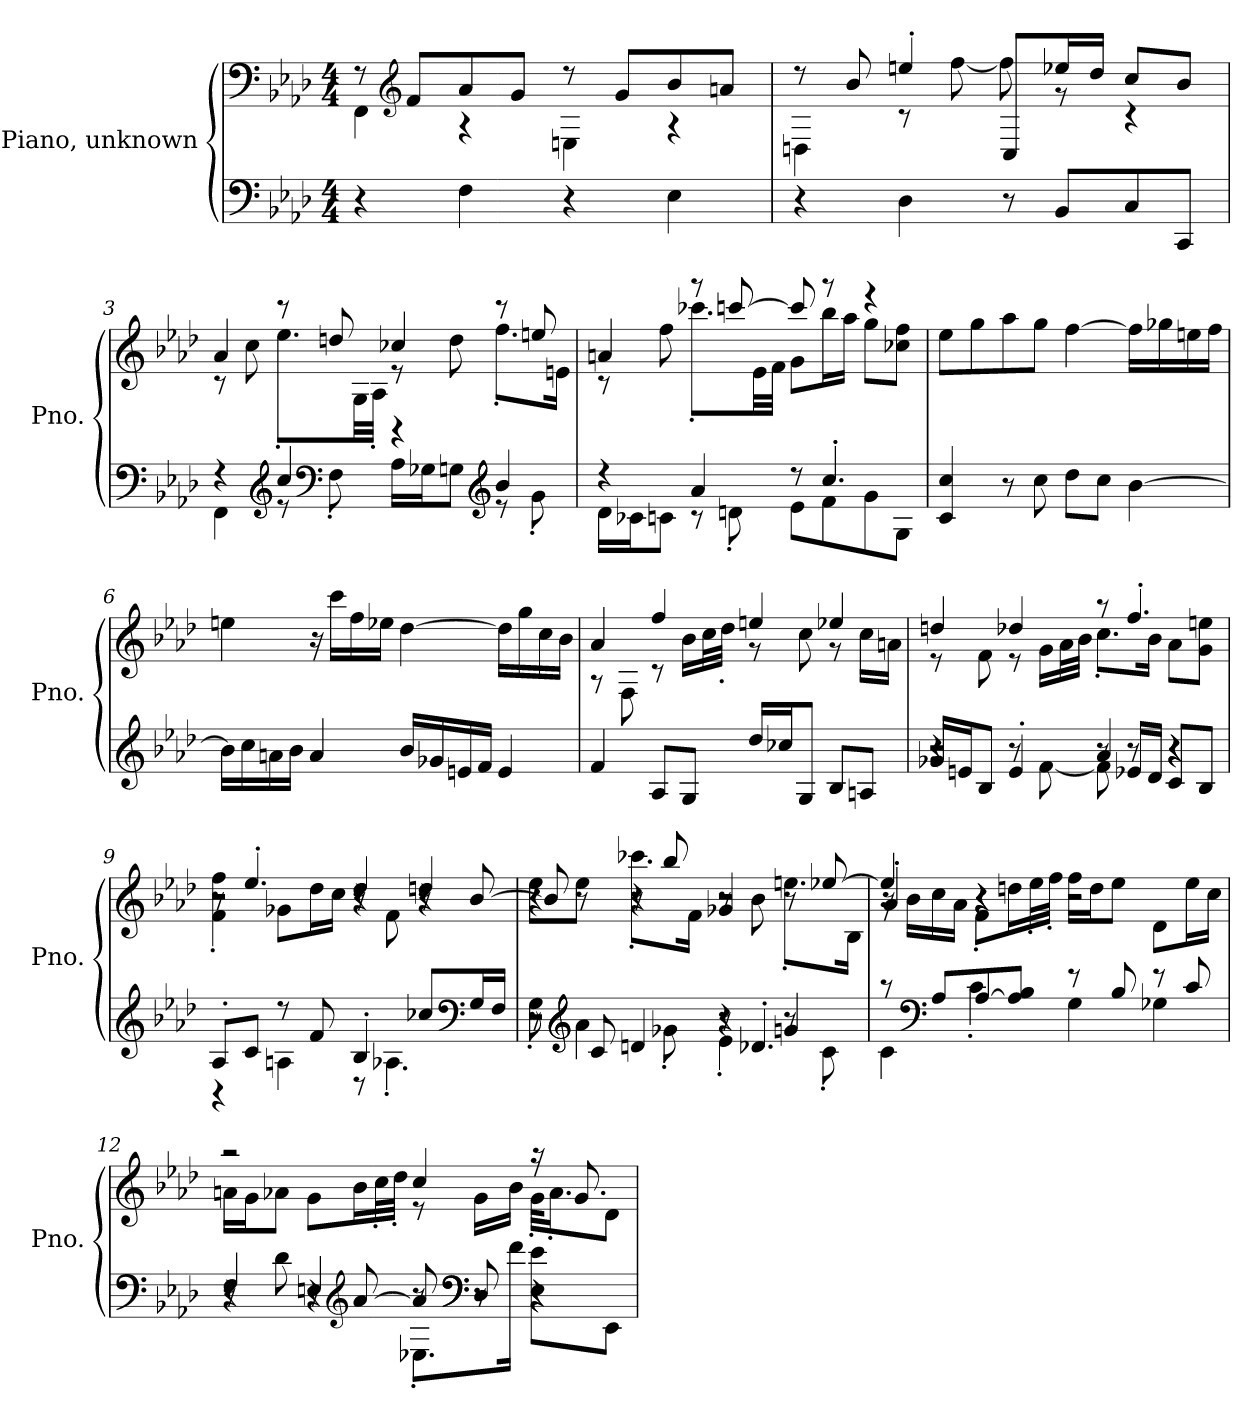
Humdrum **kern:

**kern	**kern
*part1	*part1
*staff2	*staff1
*I"Piano, unknown	*
*I'Pno.	*
*clefF4	*clefF4
*k[b-e-a-d-]	*k[b-e-a-d-]
*M4/4	*M4/4
*MM120	*MM120
=1	=1
*	*^
4r	8r	4FF\
*	*clefG2	*
.	8f/L	.
4F\	8a-/	4r
.	8g/J	.
4r	8r	4En\
.	8g/L	.
4E-\	8b-/	4r
.	8an/J	.
=2	=2	=2
4r	8r	4Dn\
.	8b-/	.
4D-\	4een'/	8r
.	.	[8ff\
8r	8C/L	8ff\]
8BB-/L	16ee-X/L	8r
.	16dd-/JJ	.
8C/	8cc/L	4r
8CC/J	8b-/J	.
!!LO:LB:g=z	!!
=3	=3	=3
*^	*	*
4r	4FF\	4a-/	8r
.	.	.	8cc\
*clefG2	*	*	*
4cc/	8r	8r	8.ee-'\L
*clefF4	*	*	*
.	8F'\	8ddn/	.
.	.	.	32G\LL
.	.	.	32A-'\JJJ
4r	16A-\LL	4cc-X/	8r
.	16G-X\J	.	.
.	8Gn\J	.	8dd\
*clefG2	*	*	*
4b-/	8r	8r	8.ff'\L
.	8g'\	8een/	.
.	.	.	16en\Jk
=4	=4	=4	=4
4r	16d-\LL	4an/	8r
.	16c-X\J	.	.
.	8cn\J	.	8ff\
4a-/	8r	8r	8.ccc-X'\L
.	8dn'\	[8cccn/	.
.	.	.	32e-\LL
.	.	.	32f\JJJ
8r	8e-\L	8ccc/]	8g\L
4.cc'/	8f\	8r	16bb-\L
.	.	.	16aa-\JJ
.	8g\	4r	8gg\L
.	8G\J	.	8cc-X\ 8ff\J
*v	*v	*	*
*	*v	*v
!!LO:LB:g=z
=5	=5
4c/ 4cc/	8ee-\L
.	8gg\
8r	8aa-\
8cc\	8gg\J
8dd-\L	[4ff\
8cc\J	.
[4b-\	16ff\LL]
.	16gg-X\
.	16een\
.	16ff\JJ
=6	=6
16b-\LL]	4een\
16cc\	.
16an\	.
16b-\JJ	.
4a/	16r
.	16ccc\LL
.	16ff\
.	16ee-X\JJ
16b-/LL	[4dd-\
16g-X/	.
16en/	.
16f/JJ	.
4e/	16dd-\LL]
.	16gg\
.	16cc\
.	16b-\JJ
!!LO:LB:g=z
=7	=7
*	*^
4f/	4a-/	8r
.	.	8F\
8A-/L	4ff/	8r
8G/J	.	16b-\LL
.	.	32cc\L
.	.	32dd-'\JJJ
16dd-/LL	4een/	8r
16cc-X/J	.	.
8G/J	.	8cc\
8B-/L	4ee-X/	8r
8An/J	.	16cc\LL
.	.	16an\JJ
=8	=8	=8
*^	*	*
*	*^	*	*
2r	4r	16g-X/LL	4ddn/	8r
.	.	16en/J	.	.
.	.	8B-/J	.	8f\
.	8r	4e'/	4dd-X/	8r
.	[8f\	.	.	16g\LL
.	.	.	.	32a-\L
.	.	.	.	32b-\JJJ
4a-/	8f\]	8r	8r	8.cc'\L
.	8r	16e-X/LL	4.ff'/	.
.	.	16d-/JJ	.	16b-\Jk
4r	4r	8c/L	.	8a-\L
.	.	8B-/J	.	8g\ 8een\J
*	*v	*v	*	*
!!LO:LB:g=z
=9	=9	=9	=9
*	*	*	*^
8A-'/L	4r	8r	4f\' 4ff\'	2r
8c/J	.	4.ee-'/	.	.
8r	4An\	.	8g-X\L	.
8f/	.	.	16dd-\L	.
.	.	.	16cc\JJ	.
4B-'/	8r	4dd-/	8r	4r
.	4.A-X'\	.	8f\	.
8cc-X/L	.	4ddn/	4r	8r
*clefF4	*	*	*	*
16G/L	.	.	.	[8b-/
16F/JJ	.	.	.	.
=10	=10	=10	=10	=10
*	*^	*	*	*
2r	8G'\	8r	4r	8ee-\L	8b-/]
*clefG2	*	*	*	*	*
.	4a-\	8c/	.	8ee-\J	8r
.	.	4dn/	8r	8.ccc-X'\L	4r
.	8g-X'\	.	8bb-/	.	.
.	.	.	.	16f\Jk	.
4r	4e-'\	8r	4g-X/	8r	2r
.	.	4.d-X'/	.	8b-\	.
4gn/	8r	.	8r	8.een'\L	.
.	8c'\	.	[8ee-X/	.	.
.	.	.	.	16B-\Jk	.
*	*v	*v	*	*	*
!!LO:LB:g=z	!!	!!
=11	=11	=11	=11	=11
8r	4c\	4ee-/]	16r	4a-'/
.	.	.	16b-\LL	.
*clefF4	*	*	*	*
8A-/L	.	.	16cc\	.
.	.	.	16a-\JJ	.
[8A-/	4c'\	4r	8f'\L	4r
8A-/] 8B-/J	.	.	16ddn\L	.
.	.	.	32ee-'\L	.
.	.	.	32ff'\JJJ	.
8r	4G\	2r	16ff\LL	2r
.	.	.	16dd\J	.
8B-/	.	.	8ee-\J	.
8r	4G-X\	.	8d-\L	.
8c/	.	.	16ee-\L	.
.	.	.	16cc\JJ	.
*	*	*	*v	*v
=12	=12	=12	=12
*	*^	*	*
4r	8r	4F/	2r	16an\LL
.	.	.	.	16g\J
.	8d-\	.	.	8a-X\J
8r	4r	4En/	.	8g\L
*clefG2	*	*	*	*
[8a-/	.	.	.	16b-\L
.	.	.	.	32cc'\L
.	.	.	.	32dd-'\JJJ
8a-/]	8.E-X'\L	8r	4cc/	8r
*clefF4	*	*	*	*
8r	.	8D-/	.	16g\LL
.	16f\Jk	.	.	16b-\JJ
4r	8E-\ 8e-\L	4r	16r	32g'\KLL
.	.	.	.	16.a-'\J
.	.	.	8.g/	.
.	8EE-\J	.	.	8d-\J
*v	*v	*v	*	*
*	*v	*v
=	=
*-	*-
